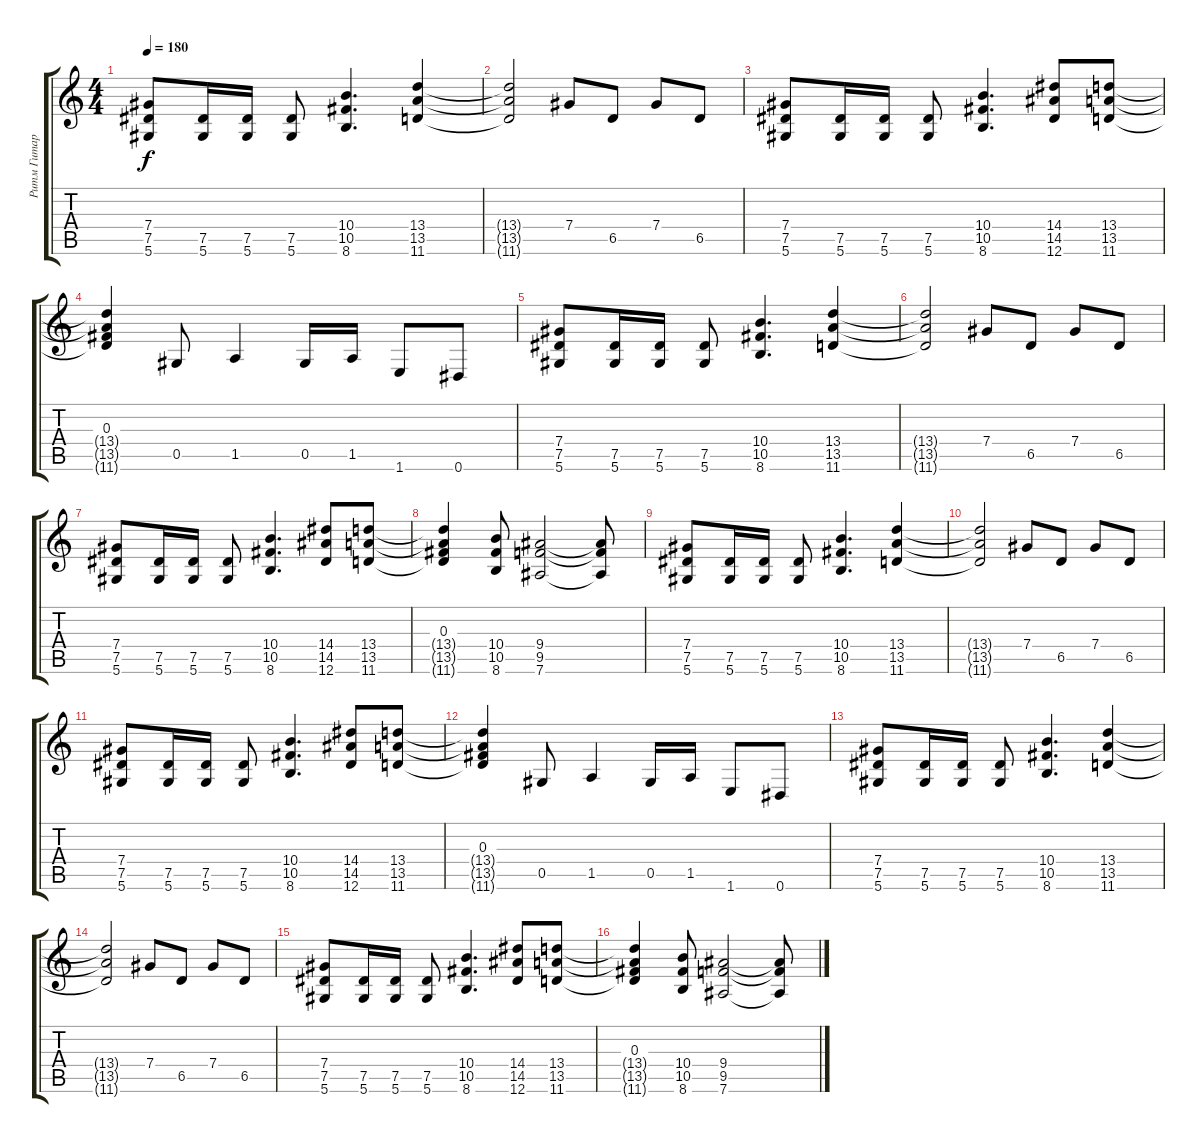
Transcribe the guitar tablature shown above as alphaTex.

\track ("Ритм Гитара" "Ритм Гитар") {instrument distortionguitar}
\staff {score tabs}
\tuning (Eb4 Bb3 Gb3 Db3 Ab2 Eb2) {hide}
\ts (4 4)
\tempo 180
\clef g2
\ks c
(7.4 7.5 5.6).8{dy f instrument distortionguitar} (7.5 5.6).16 (7.5 5.6).16 (7.5 5.6).8 (10.4 10.5 8.6).4{d} (13.4 13.5 11.6).4 |
(13.4{t} 13.5{t} 11.6{t}).2 7.4.8 6.5.8 7.4.8 6.5.8 |
(7.4 7.5 5.6).8 (7.5 5.6).16 (7.5 5.6).16 (7.5 5.6).8 (10.4 10.5 8.6).4{d} (14.4 14.5 12.6).8 (13.4 13.5 11.6).8 |
(0.3 13.4{t} 13.5{t} 11.6{t}).4 0.5.8 1.5.4 0.5.16 1.5.16 1.6.8 0.6.8 |
(7.4 7.5 5.6).8 (7.5 5.6).16 (7.5 5.6).16 (7.5 5.6).8 (10.4 10.5 8.6).4{d} (13.4 13.5 11.6).4 |
(13.4{t} 13.5{t} 11.6{t}).2 7.4.8 6.5.8 7.4.8 6.5.8 |
(7.4 7.5 5.6).8 (7.5 5.6).16 (7.5 5.6).16 (7.5 5.6).8 (10.4 10.5 8.6).4{d} (14.4 14.5 12.6).8 (13.4 13.5 11.6).8 |
(0.3 13.4{t} 13.5{t} 11.6{t}).4 (10.4 10.5 8.6).8 (9.4 9.5 7.6).2 (9.4{t} 9.5{t} 7.6{t}).8 |
(7.4 7.5 5.6).8 (7.5 5.6).16 (7.5 5.6).16 (7.5 5.6).8 (10.4 10.5 8.6).4{d} (13.4 13.5 11.6).4 |
(13.4{t} 13.5{t} 11.6{t}).2 7.4.8 6.5.8 7.4.8 6.5.8 |
(7.4 7.5 5.6).8 (7.5 5.6).16 (7.5 5.6).16 (7.5 5.6).8 (10.4 10.5 8.6).4{d} (14.4 14.5 12.6).8 (13.4 13.5 11.6).8 |
(0.3 13.4{t} 13.5{t} 11.6{t}).4 0.5.8 1.5.4 0.5.16 1.5.16 1.6.8 0.6.8 |
(7.4 7.5 5.6).8 (7.5 5.6).16 (7.5 5.6).16 (7.5 5.6).8 (10.4 10.5 8.6).4{d} (13.4 13.5 11.6).4 |
(13.4{t} 13.5{t} 11.6{t}).2 7.4.8 6.5.8 7.4.8 6.5.8 |
(7.4 7.5 5.6).8 (7.5 5.6).16 (7.5 5.6).16 (7.5 5.6).8 (10.4 10.5 8.6).4{d} (14.4 14.5 12.6).8 (13.4 13.5 11.6).8 |
(0.3 13.4{t} 13.5{t} 11.6{t}).4 (10.4 10.5 8.6).8 (9.4 9.5 7.6).2 (9.4{t} 9.5{t} 7.6{t}).8
